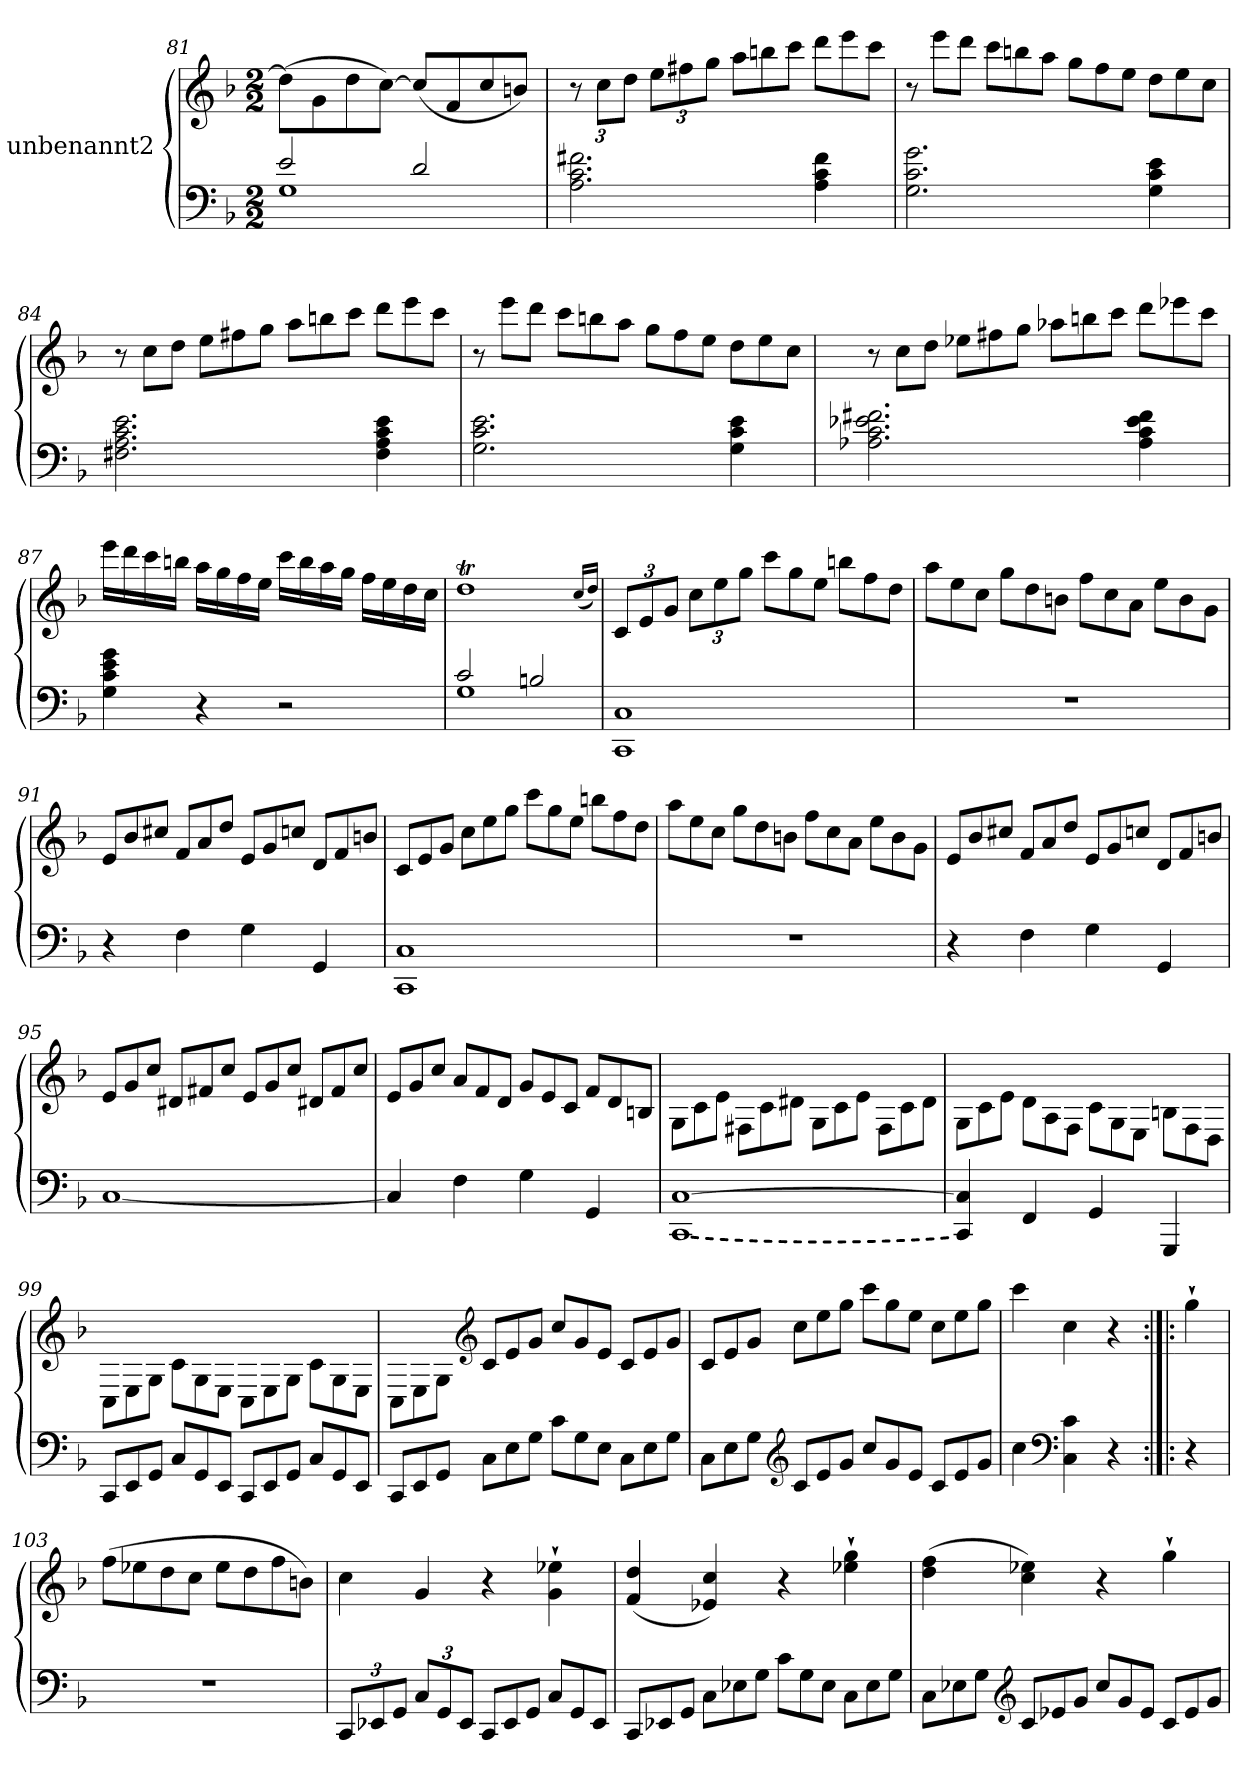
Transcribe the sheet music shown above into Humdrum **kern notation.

**kern	**kern
*part1	*part1
*staff2	*staff1
*I"unbenannt2	*
*clefF4	*clefG2
*k[b-]	*k[b-]
*M2/2	*M2/2
=81	=81
*^	*
2e/	1G	(>8dd\L]
.	.	8g\
.	.	8dd\
.	.	[8cc\J)
2d/	.	(<8cc/L]
.	.	8f/
.	.	8cc/
.	.	8bn/J)
*v	*v	*
=82	=82
*	*Xbrackettup
2.A\ 2.c\ 2.f#X\	12r
.	12cc\L
.	12dd\J
.	12ee\L
.	12ff#X\
.	12gg\J
*	*Xtuplet
.	12aa\L
.	12bbn\
.	12ccc\J
4A\ 4c\ 4f#\	12ddd\L
.	12eee\
.	12ccc\J
=83	=83
2.G\ 2.c\ 2.g\	12r
.	12eee\L
.	12ddd\J
.	12ccc\L
.	12bbn\
.	12aa\J
.	12gg\L
.	12ff\
.	12ee\J
4G\ 4c\ 4e\	12dd\L
.	12ee\
.	12cc\J
!!LO:LB:g=z
=84	=84
2.F#X\ 2.A\ 2.c\ 2.e\	12r
.	12cc\L
.	12dd\J
.	12ee\L
.	12ff#X\
.	12gg\J
.	12aa\L
.	12bbn\
.	12ccc\J
4F#\ 4A\ 4c\ 4e\	12ddd\L
.	12eee\
.	12ccc\J
=85	=85
2.G\ 2.c\ 2.e\	12r
.	12eee\L
.	12ddd\J
.	12ccc\L
.	12bbn\
.	12aa\J
.	12gg\L
.	12ff\
.	12ee\J
4G\ 4c\ 4e\	12dd\L
.	12ee\
.	12cc\J
=86	=86
2.A-X\ 2.c\ 2.e-X\ 2.f#X\	12r
.	12cc\L
.	12dd\J
.	12ee-X\L
.	12ff#X\
.	12gg\J
.	12aa-X\L
.	12bbn\
.	12ccc\J
4A-\ 4c\ 4e-\ 4f#\	12ddd\L
.	12eee-X\
.	12ccc\J
!!LO:PB:g=z
=87	=87
4G\ 4c\ 4e\ 4g\	16eee\LL
.	16ddd\
.	16ccc\
.	16bbn\JJ
4r	16aa\LL
.	16gg\
.	16ff\
.	16ee\JJ
2r	16ccc\LL
.	16bb\
.	16aa\
.	16gg\JJ
.	16ff\LL
.	16ee\
.	16dd\
.	16cc\JJ
=88	=88
*^	*
2c/	1G	1ddT
2Bn/	.	.
*v	*v	*
.	(<16qcc/LL
.	16qdd/JJ)
=89	=89
*	*tuplet
1CC 1C	12c/L
.	12e/
.	12g/J
.	12cc\L
.	12ee\
.	12gg\J
*	*Xtuplet
.	12ccc\L
.	12gg\
.	12ee\J
.	12bbn\L
.	12ff\
.	12dd\J
=90	=90
1r	12aa\L
.	12ee\
.	12cc\J
.	12gg\L
.	12dd\
.	12bn\J
.	12ff\L
.	12cc\
.	12a\J
.	12ee\L
.	12b\
.	12g\J
!!LO:LB:g=z
=91	=91
4r	12e/L
.	12b-/
.	12cc#X/J
4F\	12f/L
.	12a/
.	12dd/J
4G\	12e/L
.	12g/
.	12ccn/J
4GG/	12d/L
.	12f/
.	12bn/J
=92	=92
1CC 1C	12c/L
.	12e/
.	12g/J
.	12cc\L
.	12ee\
.	12gg\J
.	12ccc\L
.	12gg\
.	12ee\J
.	12bbn\L
.	12ff\
.	12dd\J
=93	=93
1r	12aa\L
.	12ee\
.	12cc\J
.	12gg\L
.	12dd\
.	12bn\J
.	12ff\L
.	12cc\
.	12a\J
.	12ee\L
.	12b\
.	12g\J
=94	=94
4r	12e/L
.	12b-/
.	12cc#X/J
4F\	12f/L
.	12a/
.	12dd/J
4G\	12e/L
.	12g/
.	12ccn/J
4GG/	12d/L
.	12f/
.	12bn/J
!!LO:LB:g=z
=95	=95
[1C	12e/L
.	12g/
.	12cc/J
.	12d#X/L
.	12f#X/
.	12cc/J
.	12e/L
.	12g/
.	12cc/J
.	12d#X/L
.	12f#/
.	12cc/J
=96	=96
4C/]	12e/L
.	12g/
.	12cc/J
4F\	12a/L
.	12f/
.	12d/J
4G\	12g/L
.	12e/
.	12c/J
4GG/	12f/L
.	12d/
.	12Bn/J
=97	=97
!LO:T:n=1:dash	!
[1CC [1C	12G\L
.	12c\
.	12e\J
.	12F#X\L
.	12c\
.	12d#X\J
.	12G\L
.	12c\
.	12e\J
.	12F#\L
.	12c\
.	12d#\J
=98	=98
4CC/] 4C/]	12G\L
.	12c\
.	12e\J
4FF/	12d\L
.	12A\
.	12F\J
4GG/	12c\L
.	12G\
.	12E\J
4GGG/	12Bn\L
.	12F\
.	12D\J
!!LO:LB:g=z
=99	=99
*Xtuplet	*
12CC/L	12C\L
12EE/	12E\
12GG/J	12G\J
12C/L	12c\L
12GG/	12G\
12EE/J	12E\J
12CC/L	12C\L
12EE/	12E\
12GG/J	12G\J
12C/L	12c\L
12GG/	12G\
12EE/J	12E\J
=100	=100
12CC/L	12C\L
12EE/	12E\
12GG/J	12G\J
*	*clefG2
12C\L	12c/L
12E\	12e/
12G\J	12g/J
12c\L	12cc/L
12G\	12g/
12E\J	12e/J
12C\L	12c/L
12E\	12e/
12G\J	12g/J
=101	=101
12C\L	12c/L
12E\	12e/
12G\J	12g/J
*clefG2	*
12c/L	12cc\L
12e/	12ee\
12g/J	12gg\J
12cc/L	12ccc\L
12g/	12gg\
12e/J	12ee\J
12c/L	12cc\L
12e/	12ee\
12g/J	12gg\J
=102	=102
4cc\	4ccc\
*clefF4	*
4C\ 4c\	4cc\
4r	4r
=102X1:|!|:	=102X1:|!|:
4r	4gg`\
=103	=103
1r	(>8ff\L
.	8ee-X\
.	8dd\
.	8cc\J
.	8ee-\L
.	8dd\
.	8ff\
.	8bn\J)
!!LO:LB:g=z
=104	=104
*tuplet	*
*Xbrackettup	*
12CC/L	4cc\
12EE-X/	.
12GG/J	.
12C/L	4g/
12GG/	.
12EE-/J	.
*Xtuplet	*
12CC/L	4r
12EE-/	.
12GG/J	.
12C/L	4g\` 4ee-X\`
12GG/	.
12EE-/J	.
=105	=105
12CC/L	(<4f/ 4dd/
12EE-X/	.
12GG/J	.
12C\L	4e-X/ 4cc/)
12E-X\	.
12G\J	.
12c\L	4r
12G\	.
12E-\J	.
12C\L	4ee-X\` 4gg\`
12E-\	.
12G\J	.
=106	=106
12C\L	(>4dd\ 4ff\
12E-X\	.
12G\J	.
*clefG2	*
12c/L	4cc\ 4ee-X\)
12e-X/	.
12g/J	.
12cc/L	4r
12g/	.
12e-/J	.
12c/L	4gg`\
12e-/	.
12g/J	.
=	=
*-	*-
